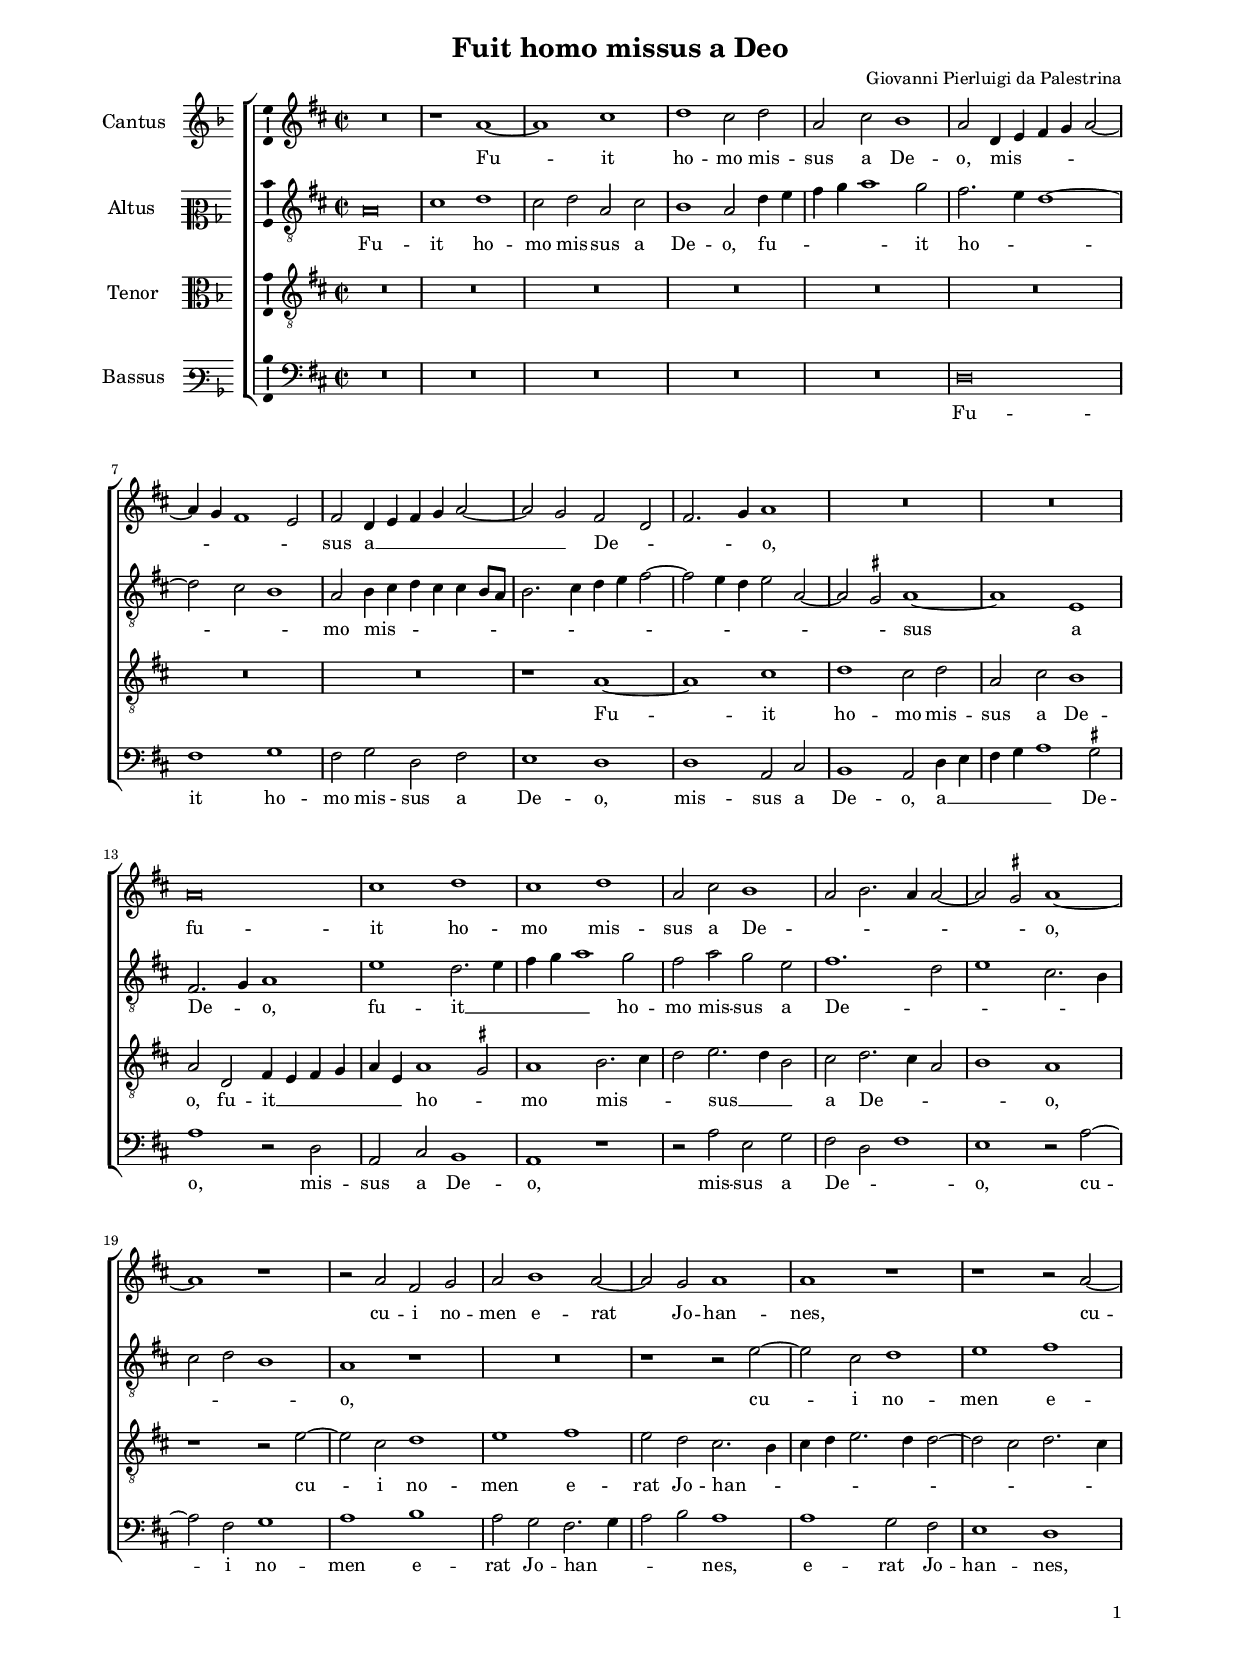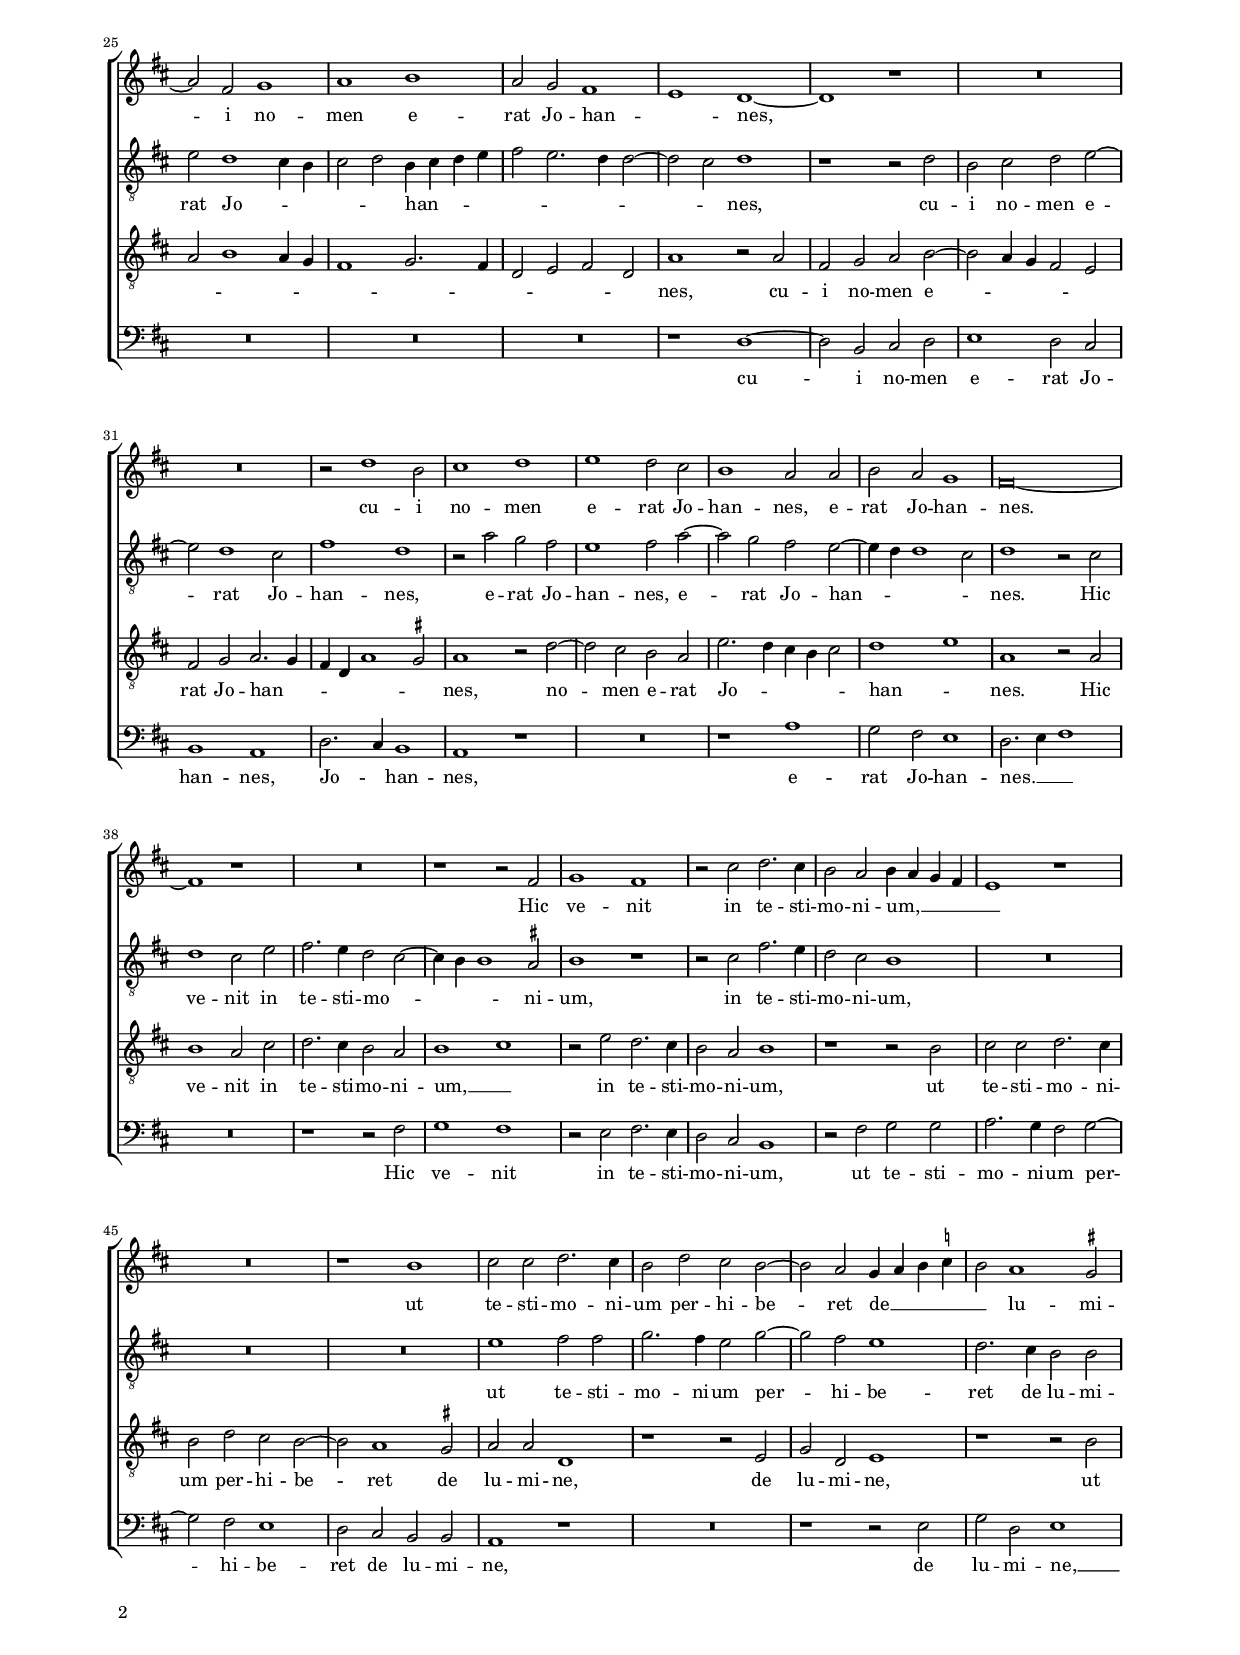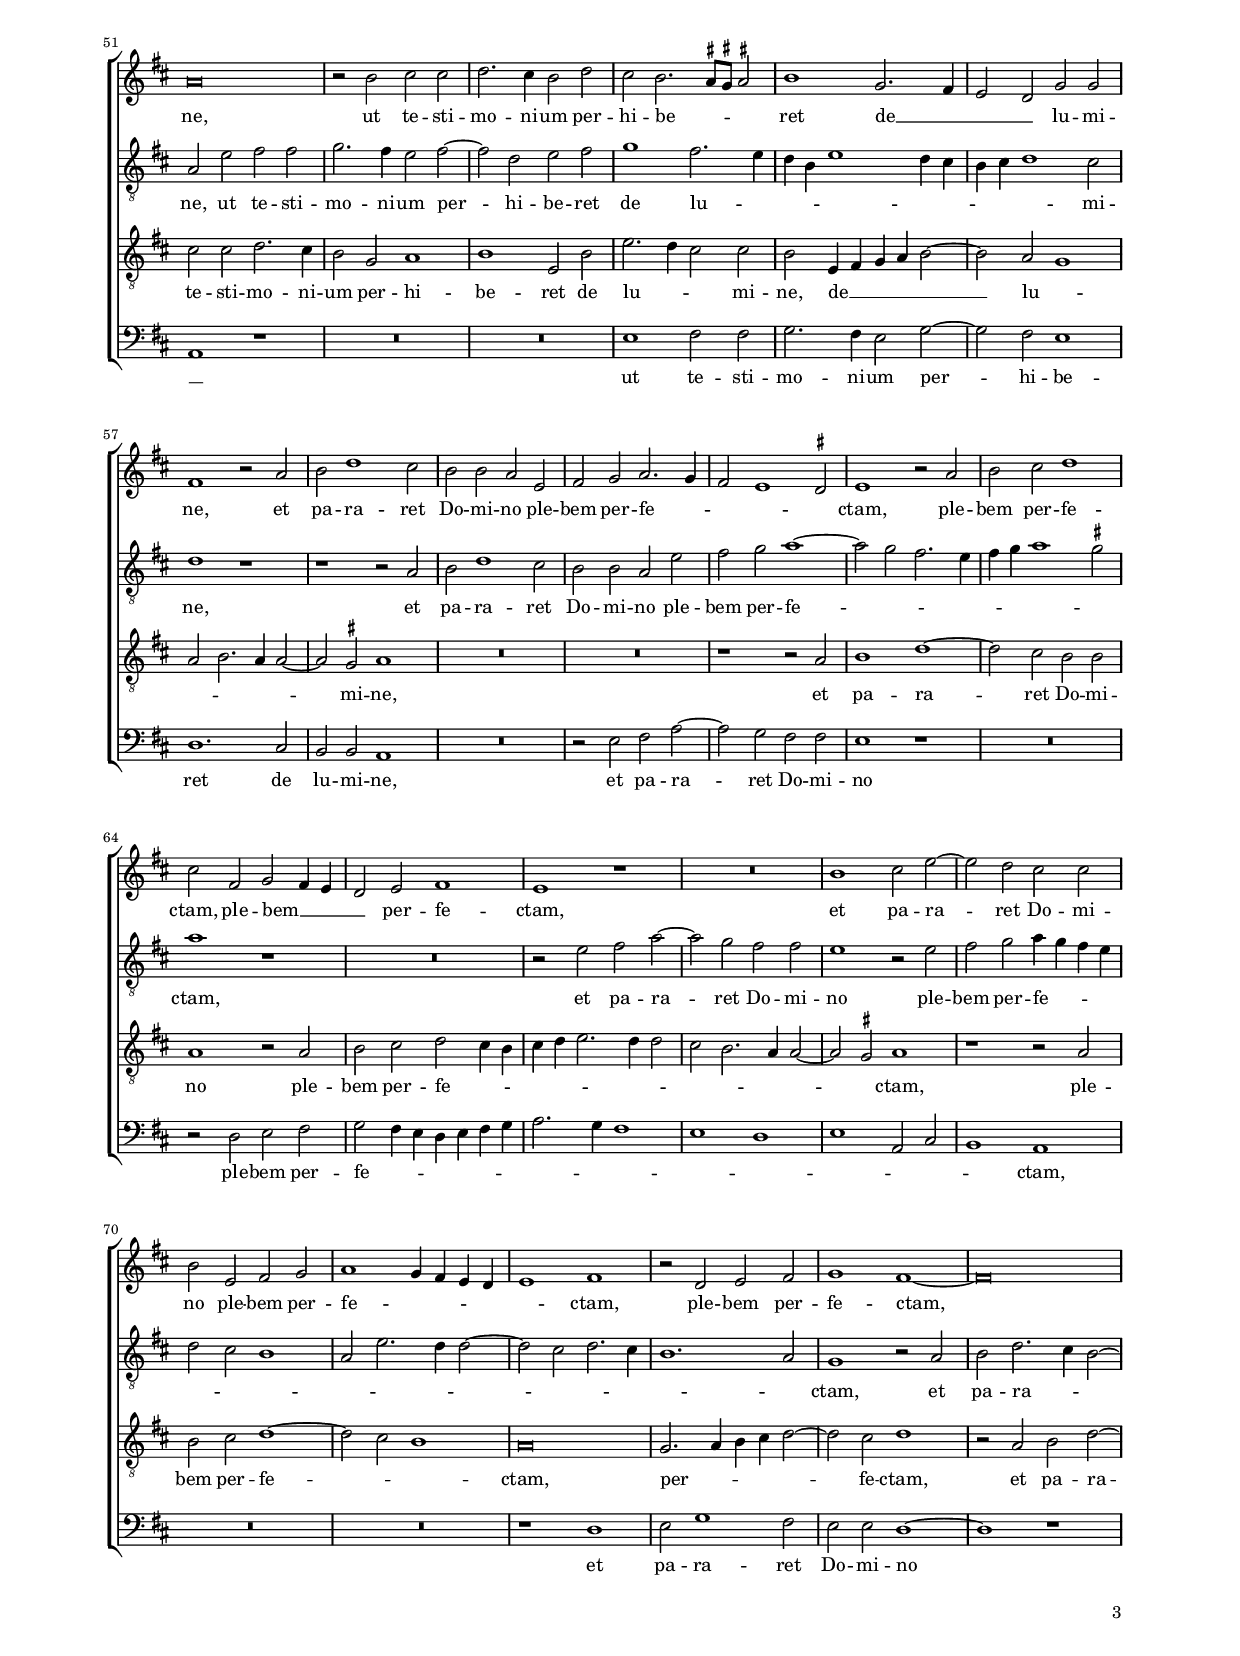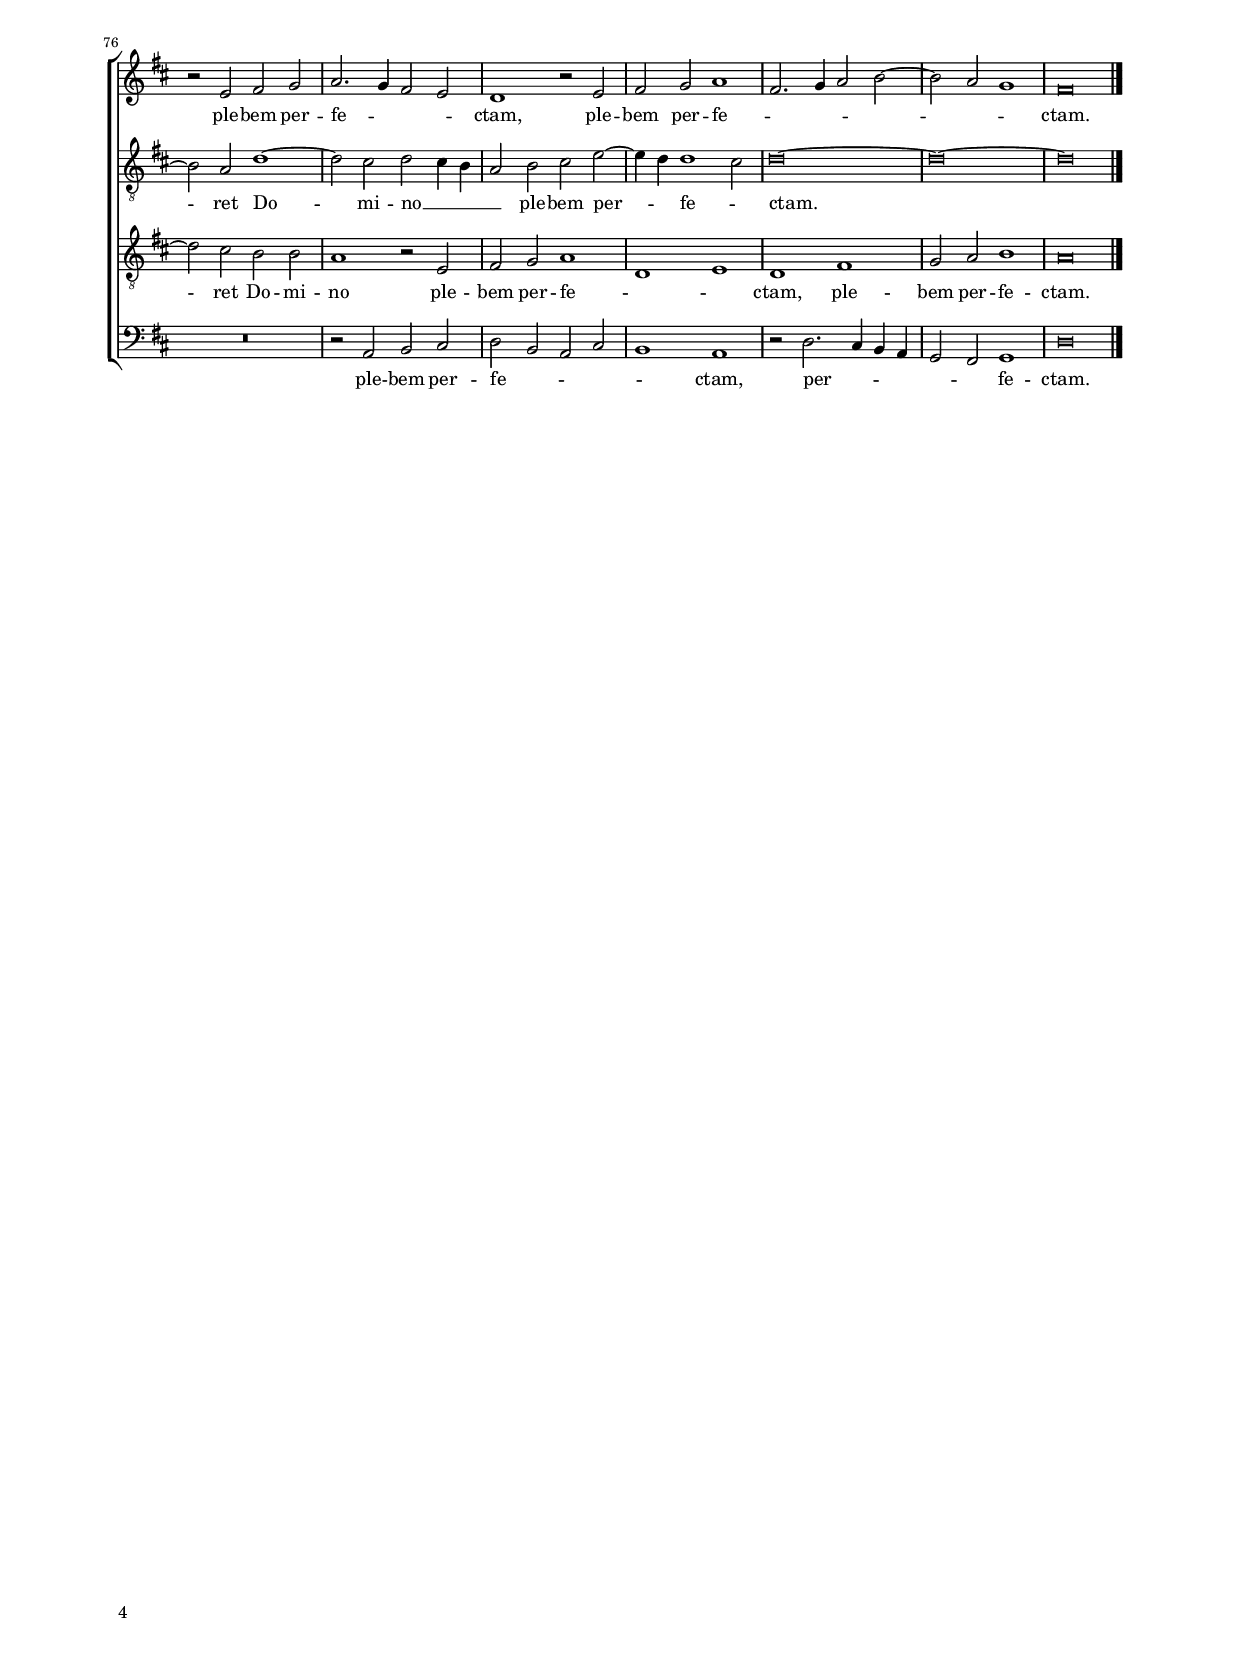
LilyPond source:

\header
{
  title="Fuit homo missus a Deo"
  composer="Giovanni Pierluigi da Palestrina"
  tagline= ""
}

\version "2.22.2"
\language deutsch
#(set-global-staff-size 15)
% #(set-default-paper-size "letter")
#(ly:set-option 'point-and-click #f)

	
global = {
    % \set Staff.autoBeaming = ##f        
	\key f \major
	\time 2/2 \set Score.measureLength = #(ly:make-moment 2/1)
    \set Score.tempoHideNote = ##t
    \tempo 2 = 90
    \skip 1*2*82 \bar "|."
	}

	ficta = { \once \set suggestAccidentals = ##t }
	
	forget = #(define-music-function (music) (ly:music?) #{
		\accidentalStyle forget
		$music
		\accidentalStyle default
		#})
	


\paper
	{
	top-margin = 1.7 \cm
	bottom-margin = 1.1 \cm
	left-margin = 2 \cm
	right-margin = 2 \cm
	ragged-bottom = ##f
	ragged-last-bottom = ##t
	print-page-number = ##f
	system-system-spacing = #'((basic-distance . 17) (minimum-distance . 14) (padding . 5) (strechability . 150))
    oddFooterMarkup=\markup   \fill-line { "" \fromproperty #'page:page-number-string }
    evenFooterMarkup=\markup  \fill-line { \fromproperty #'page:page-number-string "" }
    last-bottom-spacing = #'((basic-distance . 11) (minimum-distance . 7) (padding . 4))
%	systems-per-page = 3
%   page-count = 3        
%	min-systems-per-page = 3
	}


incipitcantus = \markup { \score {
	{
	\set Staff.instrumentName = \markup { \fontsize #1 "Cantus" }
	\key f \major
	\clef violin
	s4 \bar ""
	}
	\layout  {
	raggedright = ##t
	indent = 1.6 \cm
	line-width = 2.2\cm
	\context { \Staff \remove Time_signature_engraver }
	\override Staff.Clef.Y-extent = #'(0 . 0)
	}} \hspace #1 }
	
      
incipitaltus = \markup { \score {
	{
	\set Staff.instrumentName = \markup { \fontsize #1 "Altus" }
	\key f \major
	\clef mezzosoprano
	s4 \bar ""
	}
	\layout  {
	raggedright = ##t
	indent = 1.6 \cm
	line-width = 2.2\cm
	\context { \Staff \remove Time_signature_engraver }
	\override Staff.Clef.Y-extent = #'(0 . 0)
	}} \hspace #1 }


incipittenor = \markup { \score {
	{
	\set Staff.instrumentName = \markup { \fontsize #1 "Tenor" }
	\key f \major
	\clef alto
	s4 \bar ""
	}
	\layout  {
	raggedright = ##t
	indent = 1.6 \cm
	line-width = 2.2\cm
	\context { \Staff \remove Time_signature_engraver }
	\override Staff.Clef.Y-extent = #'(0 . 0)
	}} \hspace #1 }


incipitbassus = \markup { \score {
	{
	\set Staff.instrumentName = \markup { \fontsize #1 "Bassus" }
	\key f \major
	\clef varbaritone
	s4 \bar ""
	}
	\layout  {
	raggedright = ##t
	indent = 1.6 \cm
	line-width = 2.2\cm
	\context { \Staff \remove Time_signature_engraver }
	\override Staff.Clef.Y-extent = #'(0 . 0)
	}} \hspace #1 }


cantus =  \relative c''
	{
	R\breve
	r1 c~
	c1 e
	f1 e2 f
%5
	c2 e d1 |
	c2 f,4 g a b c2~
	c4 b a1 g2
	a2 f4 g a b c2~
	c2 b a f
%10
	a2. b4 c1 |
	R\breve
	R\breve
	c\breve
	e1 f
%15
	e1 f |
	c2 e d1
	c2 d2. c4 c2~
	c2 \ficta h c1~
	c1 r
%20
	r2 c a b |
	c2 d1 c2~
	c2 b c1
	c1 r
	r1 r2 c~
%25
	c2 a b1 |
	c1 d
	c2 b a1
	g1 f~
	f1 r
%30
	R\breve |
	R\breve
	r2 f'1 d2
	e1 f
	g1 f2 e
%35
	d1 c2 c |
	d2 c b1
	a\breve~
	a1 r
	R\breve
%40
	r1 r2 a |
	b1 a
	r2 e' f2. e4
	d2 c d4 c b a
	g1 r
%45
	R\breve |
	r1 d'
	e2 e f2. e4
	d2 f e d~
	d2 c b4 c d \ficta es
%50
	d2 c1 \ficta h2 |
	c\breve
	r2 d e e
	f2. e4 d2 f
	e2 d2. \ficta cis8 \ficta h \ficta cis!2
%55
	d1 b2. a4 |
	g2 f b b
	a1 r2 c
	d2 f1 e2
	d2 d c g
%60
	a2 b c2. b4 |
	a2 g1 \ficta fis2
	g1 r2 c
	d2 e f1
	e2 a, b a4 g
%65
	f2 g a1 |
	g1 r
	R\breve
	d'1 e2 g~
	g2 f e e
%70
	d2 g, a b |
	c1 b4 a g f
	g1 a
	r2 f g a
	b1 a~
%75
	a\breve |
	r2 g a b
	c2. b4 a2 g
	f1 r2 g
	a2 b c1
%80
	a2. b4 c2 d~ |
	d2 c b1
	a\breve |
	}


altus =  \relative c'
	{
	c\breve
	e1 f
	e2 f c e
	d1 c2 f4 g
%5
	a4 b c1 b2 |
	a2. g4 f1~
	f2 e d1
	c2 d4 e f e e d8 c
	d2. e4 f g a2~
%10
	a2 g4 f g2 c,~ |
	c2 \ficta h c1~
	c1 g
	a2. b4 c1
	g'1 f2. g4
%15
	a4 b c1 b2 |
	a2 c b g
	a1. f2
	g1 e2. d4
	e2 f d1
%20
	c1 r |
	R\breve
	r1 r2 g'~
	g2 e f1
	g1 a
%25
	g2 f1 e4 d |
	e2 f d4 e f g
	a2 g2. f4 f2~
	f2 e f1
	r1 r2 f
%30
	d2 e f g~ |
	g2 f1 e2
	a1 f
	r2 c' b a
	g1 a2 c~
%35
	c2 b a g~ |
	g4 f f1 e2
	f1 r2 e
	f1 e2 g
	a2. g4 f2 e~
%40
	e4 d d1 \ficta cis2 |
	d1 r
	r2 e a2. g4
	f2 e d1
	R\breve
%45
	R\breve |
	R\breve
	g1 a2 a
	b2. a4 g2 b~
	b2 a g1
%50
	f2. e4 d2 d |
	c2 g' a a
	b2. a4 g2 a~
	a2 f g a
	b1 a2. g4
%55
	f4 d g1 f4 e |
	d4 e f1 e2
	f1 r
	r1 r2 c
	d2 f1 e2
%60
	d2 d c g' |
	a2 b c1~
	c2 b a2. g4
	a4 b c1 \ficta h2
	c1 r
%65
	R\breve |
	r2 g a c~
	c2 b a a
	g1 r2 g
	a2 b c4 b a g
%70
	f2 e d1 |
	c2 g'2. f4 f2~
	f2 e f2. e4
	d1. c2
	b1 r2 c
%75
	d2 f2. e4 d2~ |
	d2 c f1~
	f2 e f e4 d
	c2 d e g~
	g4 f f1 e2
%80
	f\breve~ |
	f\breve~
	f\breve |
	}


tenor =  \relative c'
	{
	R\breve
	R\breve
	R\breve
	R\breve
%5
	R\breve |
	R\breve
	R\breve
	R\breve
	r1 c~
%10
	c1 e |
	f1 e2 f
	c2 e d1
	c2 f, a4 g a b
	c4 g c1 \ficta h2
%15
	c1 d2. e4 |
	f2 g2. f4 d2
	e2 f2. e4 c2
	d1 c
	r1 r2 g'~
%20
	g2 e f1 |
	g1 a
	g2 f e2. d4
	e4 f g2. f4 f2~
	f2 e f2. e4
%25
	c2 d1 c4 b |
	a1 b2. a4
	f2 g a f
	c'1 r2 c
	a2 b c d~
%30
	d2 c4 b a2 g |
	a2 b c2. b4
	a4 f c'1 \ficta h2
	c1 r2 f~
	f2 e d c
%35
	g'2. f4 e d e2 |
	f1 g
	c,1 r2 c
	d1 c2 e
	f2. e4 d2 c
%40
	d1 e |
	r2 g f2. e4
	d2 c d1
	r1 r2 d
	e2 e f2. e4
%45
	d2 f e d~ |
	d2 c1 \ficta h2
	c2 c f,1
	r1 r2 g
	b2 f g1
%50
	r1 r2 d' |
	e2 e f2. e4
	d2 b c1
	d1 g,2 d'
	g2. f4 e2 e
%55
	d2 g,4 a b c d2~ |
	d2 c b1
	c2 d2. c4 c2~
	c2 \ficta h c1
	R\breve
%60
	R\breve |
	r1 r2 c
	d1 f~
	f2 e d d
	c1 r2 c
%65
	d2 e f e4 d |
	e4 f g2. f4 f2
	e2 d2. c4 c2~
	c2 \ficta h c1
	r1 r2 c
%70
	d2 e f1~ |
	f2 e d1
	c\breve
	b2. c4 d e f2~
	f2 e f1
%75
	r2 c d f~ |
	f2 e d d
	c1 r2 g
	a2 b c1
	f,1 g
%80
	f1 a |
	b2 c d1
	c\breve |
	}


bassus  =  \relative c
	{
	R\breve
	R\breve
	R\breve
	R\breve
%5
	R\breve |
	f\breve
	a1 b
	a2 b f a
	g1 f
%10
	f1 c2 e |
	d1 c2 f4 g
	a4 b c1 \ficta h2
	c1 r2 f,
	c2 e d1
%15
	c1 r |
	r2 c' g b
	a2 f a1
	g1 r2 c~
	c2 a b1
%20
	c1 d |
	c2 b a2. b4
	c2 d c1
	c1 b2 a
	g1 f
%25
	R\breve |
	R\breve
	R\breve
	r1 f~
	f2 d e f
%30
	g1 f2 e |
	d1 c
	f2. e4 d1
	c1 r
	R\breve
%35
	r1 c' |
	b2 a g1
	f2. g4 a1
	R\breve
	r1 r2 a
%40
	b1 a |
	r2 g a2. g4
	f2 e d1
	r2 a' b b
	c2. b4 a2 b~
%45
	b2 a g1 |
	f2 e d d
	c1 r
	R\breve
	r1 r2 g'
%50
	b2 f g1 |
	c,1 r
	R\breve
	R\breve
	g'1 a2 a
%55
	b2. a4 g2 b~ |
	b2 a g1
	f1. e2
	d2 d c1
	R\breve
%60
	r2 g' a c~ |
	c2 b a a
	g1 r
	R\breve
	r2 f g a
%65
	b2 a4 g f g a b |
	c2. b4 a1
	g1 f
	g1 c,2 e
	d1 c
%70
	R\breve |
	R\breve
	r1 f
	g2 b1 a2
	g2 g f1~
%75
	f1 r |
	R\breve
	r2 c d e
	f2 d c e
	d1 c
%80
	r2 f2. e4 d c |
	b2 a b1
	f'\breve |
	}

lyricscantus = \lyricmode {
	Fu -- it ho -- mo mis -- sus a De -- o,
    mis -- _ _ _ _ _ _ _ sus a __ _ _ _ _ _ De -- _ _ _ o,
    fu -- it ho -- mo mis -- sus a De -- _ _ _ _ _ o,
    cu -- i no -- men e -- rat Jo -- han -- nes,
    cu -- i no -- men e -- rat Jo -- han -- _ nes,
    cu -- i no -- men e -- rat Jo -- han -- nes,
    e -- rat Jo -- han -- nes.
    Hic ve -- nit in te -- sti -- mo -- ni -- um, __ _ _ _ _
    ut te -- sti -- mo -- ni -- um per -- hi -- be -- ret de __ _ _ _ _ lu -- mi -- ne,
    ut te -- sti -- mo -- ni -- um per -- hi -- be -- _ _ _ ret de __ _ _ _ lu -- mi -- ne,
    et pa -- ra -- ret Do -- mi -- no ple -- bem per -- fe -- _ _ _ _ ctam,
    ple -- bem per -- fe -- ctam,
    ple -- bem __ _ _ _ per -- fe -- ctam,
    et pa -- ra -- ret Do -- mi -- no ple -- bem per -- fe -- _ _ _ _ _ ctam,
    ple -- bem per -- fe -- ctam,
    ple -- bem per -- fe -- _ _ _ ctam,
    ple -- bem per -- fe -- _ _ _ _ _ _ ctam.
	}


lyricsaltus = \lyricmode {
	Fu -- it ho -- mo mis -- sus a De -- o,
    fu -- _ _ _ _ it ho -- _ _ _ _ mo mis -- _ _ _ _ _ _ _ _ _ _ _ _ _ _ _ _ sus a De -- _ o,
    fu -- it __ _ _ _ _ ho -- mo mis -- sus a De -- _ _ _ _ _ _ _ o,
    cu -- i no -- men e -- rat Jo -- _ _ _ _ han -- _ _ _ _ _ _ _ _ nes,
    cu -- i no -- men e -- rat Jo -- han -- nes,
    e -- rat Jo -- han -- nes,
    e -- rat Jo -- han -- _ _ _ nes.
    Hic ve -- nit in te -- sti -- mo -- _ _ _ ni -- um,
    in te -- sti -- mo -- ni -- um,
    ut te -- sti -- mo -- ni -- um per -- hi -- be -- ret de lu -- mi -- ne,
    ut te -- sti -- mo -- ni -- um per -- hi -- be -- ret de lu -- _ _ _ _ _ _ _ _ _ mi -- ne,
    et pa -- ra -- ret Do -- mi -- no ple -- bem per -- fe -- _ _ _ _ _ _ _ ctam,
    et pa -- ra -- ret Do -- mi -- no ple -- bem per -- fe -- _ _ _ _ _ _ _ _ _ _ _ _ _ _ _ ctam,
    et pa -- ra -- _ _ ret Do -- mi -- no __ _ _ _ ple -- bem per -- _ fe -- _ ctam.
	}


lyricstenor = \lyricmode {
	Fu -- it ho -- mo mis -- sus a De -- o,
    fu -- it __ _ _ _ _ _ ho -- _ mo mis -- _ _ sus __ _ _ a De -- _ _ _ o,
    cu -- i no -- men e -- rat Jo -- han -- _ _ _ _ _ _ _ _ _ _ _ _ _ _ _ _ _ _ _ _ nes,
    cu -- i no -- men e -- _ _ _ _ rat Jo -- han -- _ _ _ _ _ nes,
    no -- men e -- rat Jo -- _ _ _ _ han -- _ nes.
    Hic ve -- nit in te -- sti -- mo -- ni -- um, __ _
    in te -- sti -- mo -- ni -- um,
    ut te -- sti -- mo -- ni -- um per -- hi -- be -- ret de lu -- mi -- ne,
    de lu -- mi -- ne,
    ut te -- sti -- mo -- ni -- um per -- hi -- be -- ret de lu -- _ _ mi -- ne,
    de __ _ _ _ _ lu -- _ _ _ _ _ mi -- ne,
    et pa -- ra -- ret Do -- mi -- no ple -- bem per -- fe -- _ _ _ _ _ _ _ _ _ _ _ _ ctam,
    ple -- bem per -- fe -- _ _ ctam,
    per -- _ _ _ _ fe -- ctam,
    et pa -- ra -- ret Do -- mi -- no ple -- bem per -- fe -- _ _ ctam,
    ple -- bem per -- fe -- ctam.
	}


lyricsbassus = \lyricmode {
	Fu -- it ho -- mo mis -- sus a De -- o,
    mis -- sus a De -- o,
    a __ _ _ _ _ De -- o,
    mis -- sus a De -- o,
    mis -- sus a De -- _ _ o,
    cu -- i no -- men e -- rat Jo -- han -- _ _ _ nes,
    e -- rat Jo -- han -- nes,
    cu -- i no -- men e -- rat Jo -- han -- nes,
    Jo -- _ han -- nes,
    e -- rat Jo -- han -- nes. __ _ _
    Hic ve -- nit in te -- sti -- mo -- ni -- um,
    ut te -- sti -- mo -- ni -- um per -- hi -- be -- ret de lu -- mi -- ne,
    de lu -- mi -- ne, __ _
    ut te -- sti -- mo -- ni -- um per -- hi -- be -- ret de lu -- mi -- ne,
    et pa -- ra -- ret Do -- mi -- no ple -- bem per -- fe -- _ _ _ _ _ _ _ _ _ _ _ _ _ _ _ ctam,
    et pa -- ra -- ret Do -- mi -- no ple -- bem per -- fe -- _ _ _ _ ctam,
    per -- _ _ _ _ _ fe -- ctam.
	}


\score
{  
	\transpose f d {
	\new ChoirStaff \with { \override StaffGrouper.staff-staff-spacing.basic-distance = #12 }
	<<

	\new Staff << \global
	\new Voice="v1" {
		\set Staff.instrumentName=\incipitcantus
        %       \set Staff.instrumentName="S"
		\set Staff.midiInstrument = "reed organ"
		\clef "violin"
		\cantus }
	\new Lyrics \lyricsto "v1" {\lyricscantus }
	>>


	\new Staff << \global
	\new Voice="v2" {
		\set Staff.instrumentName=\incipitaltus
        %       \set Staff.instrumentName="A"
		\set Staff.midiInstrument = "reed organ"
        \clef "G_8" % violin
		\altus}
	\new Lyrics \lyricsto "v2" {\lyricsaltus }
	>>


	\new Staff << \global
	\new Voice="v3" {
		\set Staff.instrumentName=\incipittenor
        %       \set Staff.instrumentName="T"
		\set Staff.midiInstrument = "reed organ"
		\clef "G_8"
		\tenor }
	\new Lyrics \lyricsto "v3" {\lyricstenor }
	>>


	\new Staff << \global
	\new Voice="v4" {
		\set Staff.instrumentName=\incipitbassus
        %       \set Staff.instrumentName="B"
		\set Staff.midiInstrument = "reed organ"
		\clef "bass" 
		\bassus }
	\new Lyrics \lyricsto "v4" {\lyricsbassus}
	>>

	>>
	} % transpose

	\layout
	{
	indent = 2.3 \cm
%	\context { \Lyrics \override VerticalAxisGroup.nonstaff-relatedstaff-spacing.padding = #2 }
%	\context { \Lyrics \override LyricText.font-size = #1 }
	\context { \Staff \override TimeSignature.break-visibility = #end-of-line-invisible }
    \context { \Staff \consists "Ambitus_engraver" }
	\context { \Score \override BarNumber.padding = #2 }
	\context { \Voice \override NoteHead.style = #'baroque }
	}

\midi
	{
	}
	
}


% EOF
